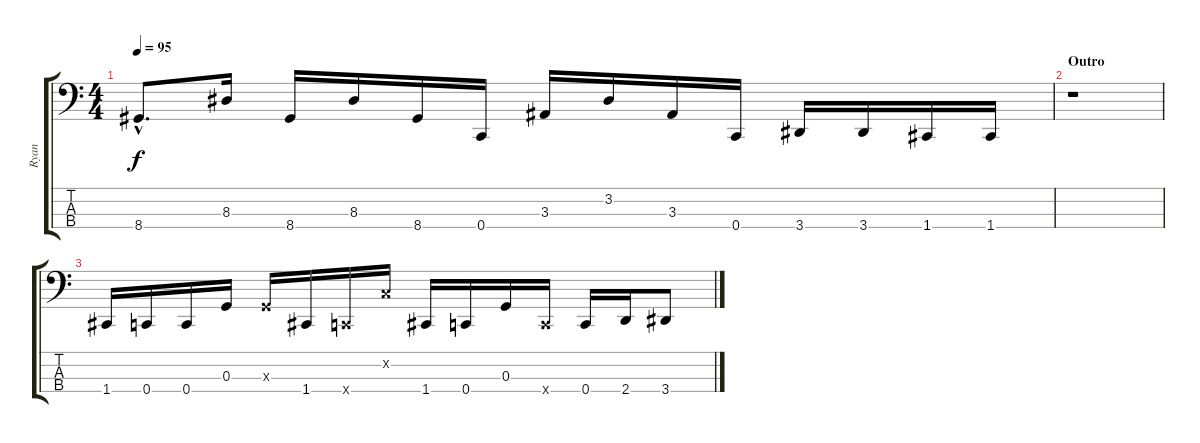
\track ("Ryan" "Ryan") {instrument electricbassfinger}
\staff {score tabs}
\tuning (F2 C2 G1 C1) {hide}
\ts (4 4)
\tempo 95
\clef f4
\ks c
8.4{hac}.8{d dy f} 8.3.16 8.4.16 8.3.16 8.4.16 0.4.16 3.3.16 3.2.16 3.3.16 0.4.16 3.4.16 3.4.16 1.4.16 1.4.16 |
\section ("" "Outro")
r.1 |
1.4.16{instrument slapbass1} 0.4.16 0.4.16 0.3.16 0.3{x}.16 1.4.16 0.4{x}.16 0.2{x}.16 1.4.16 0.4.16 0.3.16 0.4{x}.16 0.4.16 2.4.16 3.4.8
